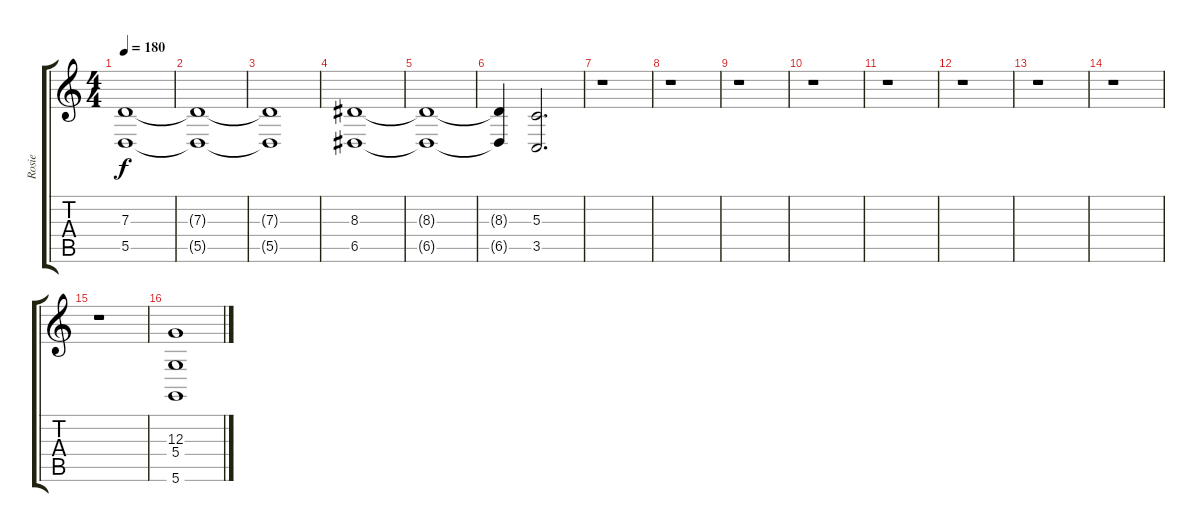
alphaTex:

\track ("Rosie" "Rosie") {instrument pad4choir}
\staff {score tabs}
\tuning (E4 B3 G3 D3 A2 D2) {hide}
\ts (4 4)
\tempo 180
\clef g2
\ks c
(7.3 5.5).1{dy f} |
(7.3{t} 5.5{t}).1 |
(7.3{t} 5.5{t}).1 |
(8.3 6.5).1 |
(8.3{t} 6.5{t}).1 |
(8.3{t} 6.5{t}).4 (5.3 3.5).2{d} |
r.1 |
r.1 |
r.1 |
r.1 |
r.1 |
r.1 |
r.1 |
r.1 |
r.1 |
(12.3 5.4 5.6).1
